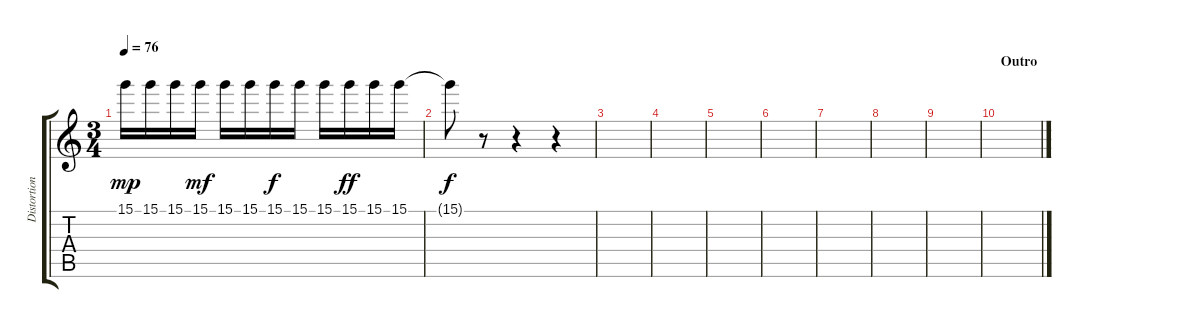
\track ("Distortion guitar" "Distortion") {instrument distortionguitar}
\staff {score tabs}
\tuning (E4 B3 G3 D3 A2 E2) {hide}
\ts (3 4)
\tempo 76
\clef g2
\ks c
15.1.16{dy mp} 15.1.16 15.1.16 15.1.16{dy mf} 15.1.16 15.1.16 15.1.16{dy f} 15.1.16 15.1.16 15.1.16{dy ff} 15.1.16 15.1.16 |
15.1{t}.8{dy f} r.8 r.4 r.4 |
|
|
|
|
|
|
|
\section ("" "Outro")
